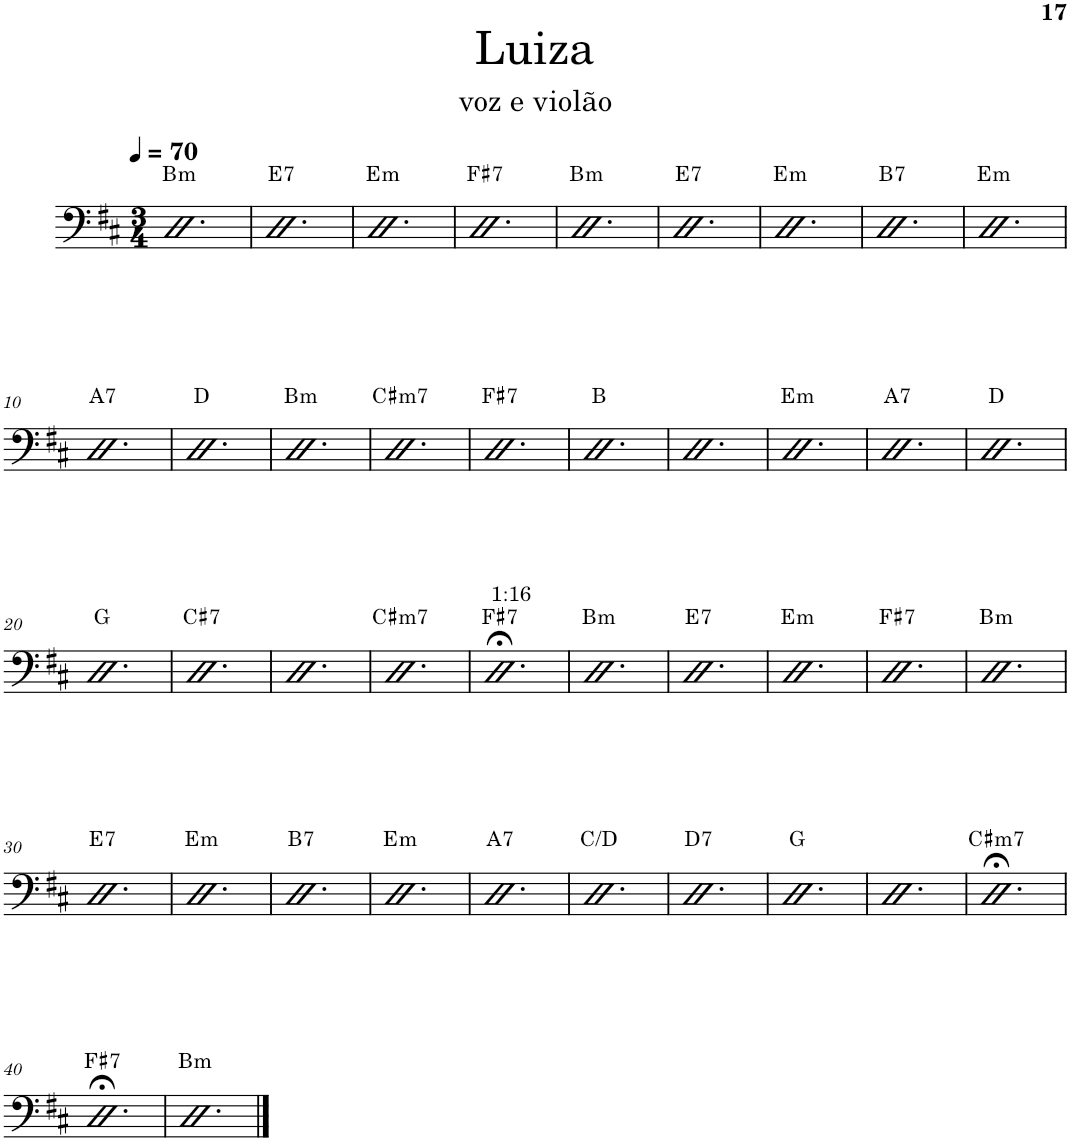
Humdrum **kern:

**kern	**harte
*part1	*part1
*staff1	*
*I"Acoustic Bass	*
*I'Bass	*
!!LO:PB:g=z
*clefF4	*
*Trd7c12	*
*k[f#c#]	*
*M3/4	*
*MM70	*
=1	=1
!	!LO:H:kt=m
2.D	B:min
=2	=2
!	!LO:H:kt=7
2.D	E:7
=3	=3
!	!LO:H:kt=m
2.D	E:min
=4	=4
!	!LO:H:kt=7
2.D	F#:7
=5	=5
!	!LO:H:kt=m
2.D	B:min
=6	=6
!	!LO:H:kt=7
2.D	E:7
=7	=7
!	!LO:H:kt=m
2.D	E:min
=8	=8
!	!LO:H:kt=7
2.Dn	B:7
=9	=9
!	!LO:H:kt=m
2.D	E:min
!!LO:LB:g=z
=10	=10
!	!LO:H:kt=7
2.D	A:7
=11	=11
2.D	D:maj
=12	=12
!	!LO:H:kt=m
2.D	B:min
=13	=13
!	!LO:H:kt=m7
2.D	C#:min7
=14	=14
!	!LO:H:kt=7
2.D	F#:7
=15	=15
2.Dn	B:maj
=16	=16
2.D	.
=17	=17
!	!LO:H:kt=m
2.D	E:min
=18	=18
!	!LO:H:kt=7
2.D	A:7
=19	=19
2.D	D:maj
!!LO:LB:g=z
=20	=20
2.D	G:maj
=21	=21
!	!LO:H:kt=7
2.D	C#:7
=22	=22
2.D	.
=23	=23
!	!LO:H:kt=m7
2.D	C#:min7
=24	=24
!LO:TX:a:t=1&colon;16	!LO:H:kt=7
2.D;<	F#:7
=25	=25
!	!LO:H:kt=m
2.D	B:min
=26	=26
!	!LO:H:kt=7
2.D	E:7
=27	=27
!	!LO:H:kt=m
2.D	E:min
=28	=28
!	!LO:H:kt=7
2.D	F#:7
=29	=29
!	!LO:H:kt=m
2.D	B:min
!!LO:LB:g=z
=30	=30
!	!LO:H:kt=7
2.D	E:7
=31	=31
!	!LO:H:kt=m
2.D	E:min
=32	=32
!	!LO:H:kt=7
2.Dn	B:7
=33	=33
!	!LO:H:kt=m
2.D	E:min
=34	=34
!	!LO:H:kt=7
2.D	A:7
=35	=35
2.D	C:maj/2
=36	=36
!	!LO:H:kt=7
2.D	D:7
=37	=37
2.D	G:maj
=38	=38
2.D	.
=39	=39
!	!LO:H:kt=m7
2.D;<	C#:min7
!!LO:LB:g=z
=40	=40
!	!LO:H:kt=7
2.D;<	F#:7
=41	=41
!	!LO:H:kt=m
2.D	B:min
==	==
*-	*-
